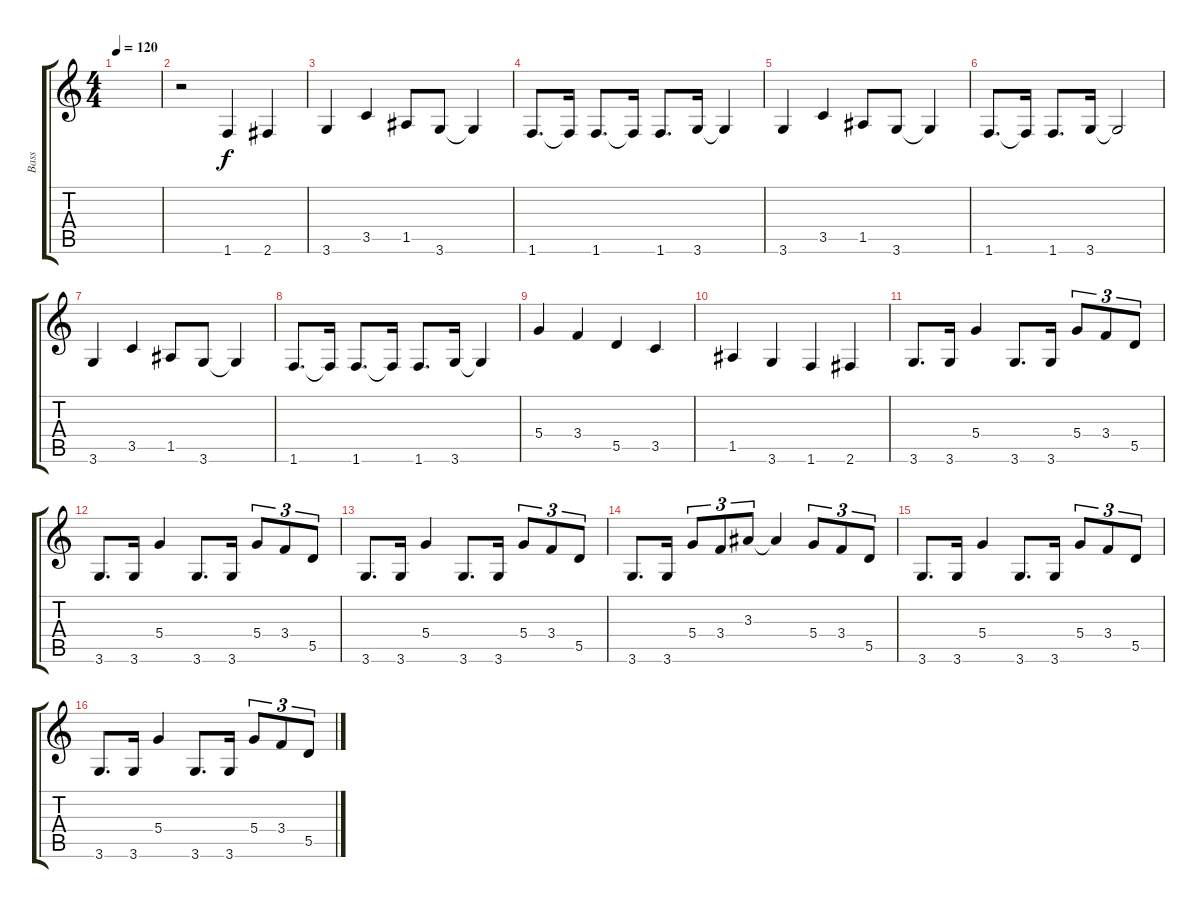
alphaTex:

\track ("Bass" "Bass") {instrument electricbassfinger}
\staff {score tabs}
\tuning (E4 B3 G3 D3 A2 E2) {hide}
\ts (4 4)
\tempo 120
\clef g2
\ks c
|
r.2 1.6.4 2.6.4 |
3.6.4 3.5.4 1.5.8 3.6.8 3.6{t}.4 |
1.6.8{d} 1.6{t}.16 1.6.8{d} 1.6{t}.16 1.6.8{d} 3.6.16 3.6{t}.4 |
3.6.4 3.5.4 1.5.8 3.6.8 3.6{t}.4 |
1.6.8{d} 1.6{t}.16 1.6.8{d} 3.6.16 3.6{t}.2 |
3.6.4 3.5.4 1.5.8 3.6.8 3.6{t}.4 |
1.6.8{d} 1.6{t}.16 1.6.8{d} 1.6{t}.16 1.6.8{d} 3.6.16 3.6{t}.4 |
5.4.4 3.4.4 5.5.4 3.5.4 |
1.5.4 3.6.4 1.6.4 2.6.4 |
3.6.8{d} 3.6.16 5.4.4 3.6.8{d} 3.6.16 5.4.8{tu (3 2)} 3.4.8{tu (3 2)} 5.5.8{tu (3 2)} |
3.6.8{d} 3.6.16 5.4.4 3.6.8{d} 3.6.16 5.4.8{tu (3 2)} 3.4.8{tu (3 2)} 5.5.8{tu (3 2)} |
3.6.8{d} 3.6.16 5.4.4 3.6.8{d} 3.6.16 5.4.8{tu (3 2)} 3.4.8{tu (3 2)} 5.5.8{tu (3 2)} |
3.6.8{d} 3.6.16 5.4.8{tu (3 2)} 3.4.8{tu (3 2)} 3.3.8{tu (3 2)} 3.3{t}.4 5.4.8{tu (3 2)} 3.4.8{tu (3 2)} 5.5.8{tu (3 2)} |
3.6.8{d} 3.6.16 5.4.4 3.6.8{d} 3.6.16 5.4.8{tu (3 2)} 3.4.8{tu (3 2)} 5.5.8{tu (3 2)} |
3.6.8{d} 3.6.16 5.4.4 3.6.8{d} 3.6.16 5.4.8{tu (3 2)} 3.4.8{tu (3 2)} 5.5.8{tu (3 2)}
